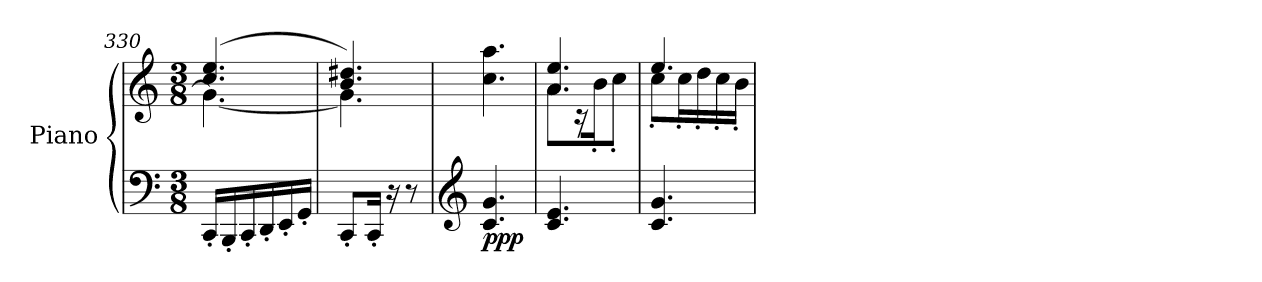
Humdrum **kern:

**kern	**kern	**dynam
*part1	*part1	*part1
*staff2	*staff1	*staff1/2
*I"Piano	*	*
*I'Pno.	*	*
*clefF4	*clefG2	*
*k[]	*k[]	*
*M3/8	*M3/8	*
=330	=330	=330
*	*^	*
16CC'/LL	(>4.cc/ 4.ee/	4.g\_	.
16BBB'/	.	.	.
16CC'/	.	.	.
16DD'/	.	.	.
16EE'/	.	.	.
16GG'/JJ	.	.	.
=331	=331	=331	=331
8CC'/L	4.b/ 4.dd#X/)	4.g\]	.
16CC'/Jk	.	.	.
16r	.	.	.
8r	.	.	.
*	*v	*v	*
=332	=332	=332
*clefG2	*	*
!	!	!LO:DY:b=2
!	!	!LO:DY:n=1:b
4.c/ 4.g/	4.cc\ 4.aa\	pp p
=333	=333	=333
*	*^	*
4.c/ 4.e/	4.a/ 4.ee/	8a\L	.
.	.	16r	.
.	.	16b'\K	.
.	.	8cc'\J	.
!!LO:PB:g=z	!!
=334	=334	=334	=334
4.c/ 4.g/	4.ee/	8cc'\L	.
.	.	16cc'\L	.
.	.	16dd'\	.
.	.	16cc'\	.
.	.	16b'\JJ	.
*	*v	*v	*
=	=	=
*-	*-	*-
